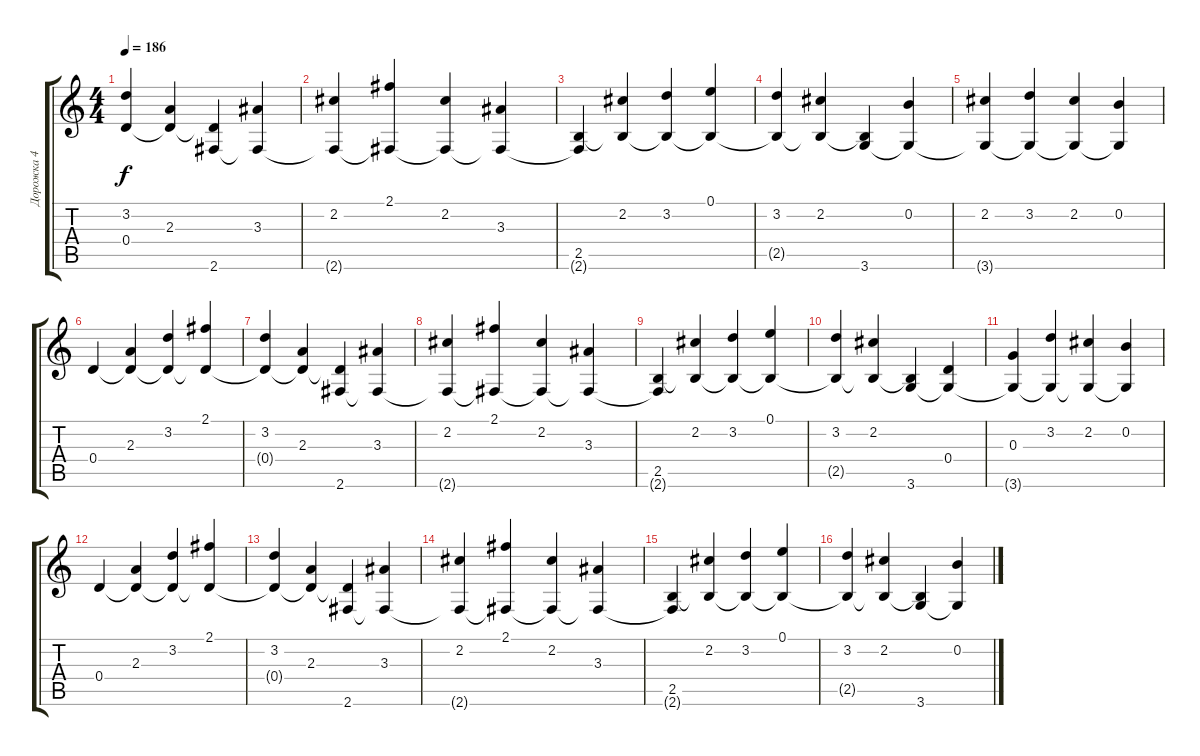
\track ("Дорожка 4" "Дорожка 4") {instrument acousticguitarsteel}
\staff {score tabs}
\tuning (E4 B3 G3 D3 A2 E2) {hide}
\ts (4 4)
\tempo 186
\clef g2
\ks c
(3.2 0.4{t}).4{dy f} (2.3 0.4{t}).4 (0.4{t} 2.6).4 (3.3 2.6{t}).4 |
(2.2 2.6{t}).4 (2.1 2.6{t}).4 (2.2 2.6{t}).4 (3.3 2.6{t}).4 |
(2.5 2.6{t}).4 (2.2 2.5{t}).4 (3.2 2.5{t}).4 (0.1 2.5{t}).4 |
(3.2 2.5{t}).4 (2.2 2.5{t}).4 (2.5{t} 3.6).4 (0.2 3.6{t}).4 |
(2.2 3.6{t}).4 (3.2 3.6{t}).4 (2.2 3.6{t}).4 (0.2 3.6{t}).4 |
0.4.4 (2.3 0.4{t}).4 (3.2 0.4{t}).4 (2.1 0.4{t}).4 |
(3.2 0.4{t}).4 (2.3 0.4{t}).4 (0.4{t} 2.6).4 (3.3 2.6{t}).4 |
(2.2 2.6{t}).4 (2.1 2.6{t}).4 (2.2 2.6{t}).4 (3.3 2.6{t}).4 |
(2.5 2.6{t}).4 (2.2 2.5{t}).4 (3.2 2.5{t}).4 (0.1 2.5{t}).4 |
(3.2 2.5{t}).4 (2.2 2.5{t}).4 (2.5{t} 3.6).4 (0.4 3.6{t}).4 |
(0.3 3.6{t}).4 (3.2 3.6{t}).4 (2.2 3.6{t}).4 (0.2 3.6{t}).4 |
0.4.4 (2.3 0.4{t}).4 (3.2 0.4{t}).4 (2.1 0.4{t}).4 |
(3.2 0.4{t}).4 (2.3 0.4{t}).4 (0.4{t} 2.6).4 (3.3 2.6{t}).4 |
(2.2 2.6{t}).4 (2.1 2.6{t}).4 (2.2 2.6{t}).4 (3.3 2.6{t}).4 |
(2.5 2.6{t}).4 (2.2 2.5{t}).4 (3.2 2.5{t}).4 (0.1 2.5{t}).4 |
(3.2 2.5{t}).4 (2.2 2.5{t}).4 (2.5{t} 3.6).4 (0.2 3.6{t}).4
